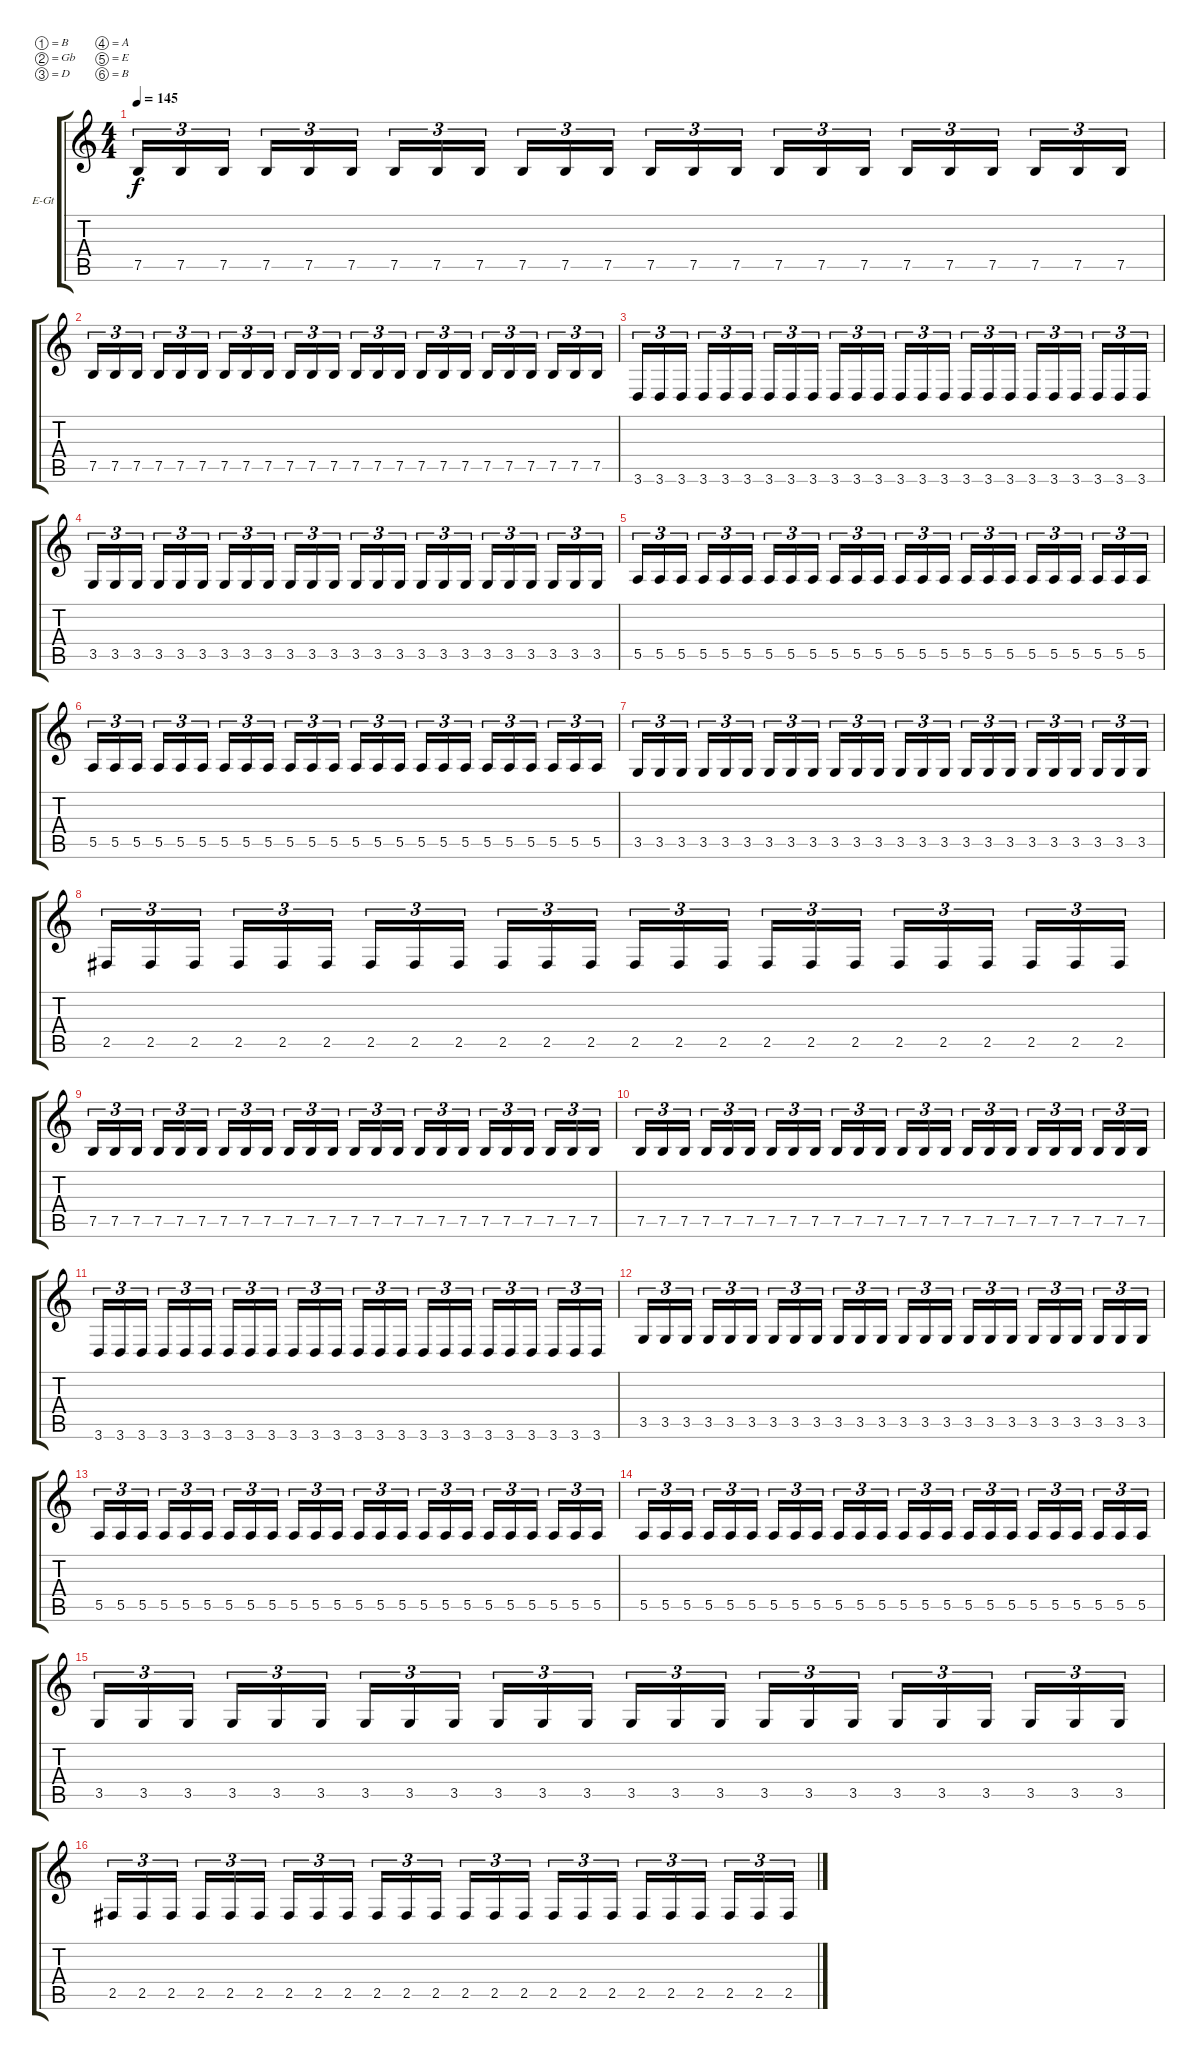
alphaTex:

\bracketExtendMode groupsimilarinstruments
\firstSystemTrackNameOrientation horizontal
\otherSystemsTrackNameOrientation horizontal
\track ("OLAVI MIKKONEN" "E-Gt") {instrument distortionguitar}
\staff {score tabs}
\tuning (B3 Gb3 D3 A2 E2 B1)
\ts (4 4)
\tempo 145
\clef g2
\ks c
7.5.16{tu (3 2) dy f} 7.5.16{tu (3 2)} 7.5.16{tu (3 2)} 7.5.16{tu (3 2)} 7.5.16{tu (3 2)} 7.5.16{tu (3 2)} 7.5.16{tu (3 2)} 7.5.16{tu (3 2)} 7.5.16{tu (3 2)} 7.5.16{tu (3 2)} 7.5.16{tu (3 2)} 7.5.16{tu (3 2)} 7.5.16{tu (3 2)} 7.5.16{tu (3 2)} 7.5.16{tu (3 2)} 7.5.16{tu (3 2)} 7.5.16{tu (3 2)} 7.5.16{tu (3 2)} 7.5.16{tu (3 2)} 7.5.16{tu (3 2)} 7.5.16{tu (3 2)} 7.5.16{tu (3 2)} 7.5.16{tu (3 2)} 7.5.16{tu (3 2)} |
7.5.16{tu (3 2)} 7.5.16{tu (3 2)} 7.5.16{tu (3 2)} 7.5.16{tu (3 2)} 7.5.16{tu (3 2)} 7.5.16{tu (3 2)} 7.5.16{tu (3 2)} 7.5.16{tu (3 2)} 7.5.16{tu (3 2)} 7.5.16{tu (3 2)} 7.5.16{tu (3 2)} 7.5.16{tu (3 2)} 7.5.16{tu (3 2)} 7.5.16{tu (3 2)} 7.5.16{tu (3 2)} 7.5.16{tu (3 2)} 7.5.16{tu (3 2)} 7.5.16{tu (3 2)} 7.5.16{tu (3 2)} 7.5.16{tu (3 2)} 7.5.16{tu (3 2)} 7.5.16{tu (3 2)} 7.5.16{tu (3 2)} 7.5.16{tu (3 2)} |
3.6.16{tu (3 2)} 3.6.16{tu (3 2)} 3.6.16{tu (3 2)} 3.6.16{tu (3 2)} 3.6.16{tu (3 2)} 3.6.16{tu (3 2)} 3.6.16{tu (3 2)} 3.6.16{tu (3 2)} 3.6.16{tu (3 2)} 3.6.16{tu (3 2)} 3.6.16{tu (3 2)} 3.6.16{tu (3 2)} 3.6.16{tu (3 2)} 3.6.16{tu (3 2)} 3.6.16{tu (3 2)} 3.6.16{tu (3 2)} 3.6.16{tu (3 2)} 3.6.16{tu (3 2)} 3.6.16{tu (3 2)} 3.6.16{tu (3 2)} 3.6.16{tu (3 2)} 3.6.16{tu (3 2)} 3.6.16{tu (3 2)} 3.6.16{tu (3 2)} |
3.5.16{tu (3 2)} 3.5.16{tu (3 2)} 3.5.16{tu (3 2)} 3.5.16{tu (3 2)} 3.5.16{tu (3 2)} 3.5.16{tu (3 2)} 3.5.16{tu (3 2)} 3.5.16{tu (3 2)} 3.5.16{tu (3 2)} 3.5.16{tu (3 2)} 3.5.16{tu (3 2)} 3.5.16{tu (3 2)} 3.5.16{tu (3 2)} 3.5.16{tu (3 2)} 3.5.16{tu (3 2)} 3.5.16{tu (3 2)} 3.5.16{tu (3 2)} 3.5.16{tu (3 2)} 3.5.16{tu (3 2)} 3.5.16{tu (3 2)} 3.5.16{tu (3 2)} 3.5.16{tu (3 2)} 3.5.16{tu (3 2)} 3.5.16{tu (3 2)} |
5.5.16{tu (3 2)} 5.5.16{tu (3 2)} 5.5.16{tu (3 2)} 5.5.16{tu (3 2)} 5.5.16{tu (3 2)} 5.5.16{tu (3 2)} 5.5.16{tu (3 2)} 5.5.16{tu (3 2)} 5.5.16{tu (3 2)} 5.5.16{tu (3 2)} 5.5.16{tu (3 2)} 5.5.16{tu (3 2)} 5.5.16{tu (3 2)} 5.5.16{tu (3 2)} 5.5.16{tu (3 2)} 5.5.16{tu (3 2)} 5.5.16{tu (3 2)} 5.5.16{tu (3 2)} 5.5.16{tu (3 2)} 5.5.16{tu (3 2)} 5.5.16{tu (3 2)} 5.5.16{tu (3 2)} 5.5.16{tu (3 2)} 5.5.16{tu (3 2)} |
5.5.16{tu (3 2)} 5.5.16{tu (3 2)} 5.5.16{tu (3 2)} 5.5.16{tu (3 2)} 5.5.16{tu (3 2)} 5.5.16{tu (3 2)} 5.5.16{tu (3 2)} 5.5.16{tu (3 2)} 5.5.16{tu (3 2)} 5.5.16{tu (3 2)} 5.5.16{tu (3 2)} 5.5.16{tu (3 2)} 5.5.16{tu (3 2)} 5.5.16{tu (3 2)} 5.5.16{tu (3 2)} 5.5.16{tu (3 2)} 5.5.16{tu (3 2)} 5.5.16{tu (3 2)} 5.5.16{tu (3 2)} 5.5.16{tu (3 2)} 5.5.16{tu (3 2)} 5.5.16{tu (3 2)} 5.5.16{tu (3 2)} 5.5.16{tu (3 2)} |
3.5.16{tu (3 2)} 3.5.16{tu (3 2)} 3.5.16{tu (3 2)} 3.5.16{tu (3 2)} 3.5.16{tu (3 2)} 3.5.16{tu (3 2)} 3.5.16{tu (3 2)} 3.5.16{tu (3 2)} 3.5.16{tu (3 2)} 3.5.16{tu (3 2)} 3.5.16{tu (3 2)} 3.5.16{tu (3 2)} 3.5.16{tu (3 2)} 3.5.16{tu (3 2)} 3.5.16{tu (3 2)} 3.5.16{tu (3 2)} 3.5.16{tu (3 2)} 3.5.16{tu (3 2)} 3.5.16{tu (3 2)} 3.5.16{tu (3 2)} 3.5.16{tu (3 2)} 3.5.16{tu (3 2)} 3.5.16{tu (3 2)} 3.5.16{tu (3 2)} |
2.5.16{tu (3 2)} 2.5.16{tu (3 2)} 2.5.16{tu (3 2)} 2.5.16{tu (3 2)} 2.5.16{tu (3 2)} 2.5.16{tu (3 2)} 2.5.16{tu (3 2)} 2.5.16{tu (3 2)} 2.5.16{tu (3 2)} 2.5.16{tu (3 2)} 2.5.16{tu (3 2)} 2.5.16{tu (3 2)} 2.5.16{tu (3 2)} 2.5.16{tu (3 2)} 2.5.16{tu (3 2)} 2.5.16{tu (3 2)} 2.5.16{tu (3 2)} 2.5.16{tu (3 2)} 2.5.16{tu (3 2)} 2.5.16{tu (3 2)} 2.5.16{tu (3 2)} 2.5.16{tu (3 2)} 2.5.16{tu (3 2)} 2.5.16{tu (3 2)} |
7.5.16{tu (3 2)} 7.5.16{tu (3 2)} 7.5.16{tu (3 2)} 7.5.16{tu (3 2)} 7.5.16{tu (3 2)} 7.5.16{tu (3 2)} 7.5.16{tu (3 2)} 7.5.16{tu (3 2)} 7.5.16{tu (3 2)} 7.5.16{tu (3 2)} 7.5.16{tu (3 2)} 7.5.16{tu (3 2)} 7.5.16{tu (3 2)} 7.5.16{tu (3 2)} 7.5.16{tu (3 2)} 7.5.16{tu (3 2)} 7.5.16{tu (3 2)} 7.5.16{tu (3 2)} 7.5.16{tu (3 2)} 7.5.16{tu (3 2)} 7.5.16{tu (3 2)} 7.5.16{tu (3 2)} 7.5.16{tu (3 2)} 7.5.16{tu (3 2)} |
7.5.16{tu (3 2)} 7.5.16{tu (3 2)} 7.5.16{tu (3 2)} 7.5.16{tu (3 2)} 7.5.16{tu (3 2)} 7.5.16{tu (3 2)} 7.5.16{tu (3 2)} 7.5.16{tu (3 2)} 7.5.16{tu (3 2)} 7.5.16{tu (3 2)} 7.5.16{tu (3 2)} 7.5.16{tu (3 2)} 7.5.16{tu (3 2)} 7.5.16{tu (3 2)} 7.5.16{tu (3 2)} 7.5.16{tu (3 2)} 7.5.16{tu (3 2)} 7.5.16{tu (3 2)} 7.5.16{tu (3 2)} 7.5.16{tu (3 2)} 7.5.16{tu (3 2)} 7.5.16{tu (3 2)} 7.5.16{tu (3 2)} 7.5.16{tu (3 2)} |
3.6.16{tu (3 2)} 3.6.16{tu (3 2)} 3.6.16{tu (3 2)} 3.6.16{tu (3 2)} 3.6.16{tu (3 2)} 3.6.16{tu (3 2)} 3.6.16{tu (3 2)} 3.6.16{tu (3 2)} 3.6.16{tu (3 2)} 3.6.16{tu (3 2)} 3.6.16{tu (3 2)} 3.6.16{tu (3 2)} 3.6.16{tu (3 2)} 3.6.16{tu (3 2)} 3.6.16{tu (3 2)} 3.6.16{tu (3 2)} 3.6.16{tu (3 2)} 3.6.16{tu (3 2)} 3.6.16{tu (3 2)} 3.6.16{tu (3 2)} 3.6.16{tu (3 2)} 3.6.16{tu (3 2)} 3.6.16{tu (3 2)} 3.6.16{tu (3 2)} |
3.5.16{tu (3 2)} 3.5.16{tu (3 2)} 3.5.16{tu (3 2)} 3.5.16{tu (3 2)} 3.5.16{tu (3 2)} 3.5.16{tu (3 2)} 3.5.16{tu (3 2)} 3.5.16{tu (3 2)} 3.5.16{tu (3 2)} 3.5.16{tu (3 2)} 3.5.16{tu (3 2)} 3.5.16{tu (3 2)} 3.5.16{tu (3 2)} 3.5.16{tu (3 2)} 3.5.16{tu (3 2)} 3.5.16{tu (3 2)} 3.5.16{tu (3 2)} 3.5.16{tu (3 2)} 3.5.16{tu (3 2)} 3.5.16{tu (3 2)} 3.5.16{tu (3 2)} 3.5.16{tu (3 2)} 3.5.16{tu (3 2)} 3.5.16{tu (3 2)} |
5.5.16{tu (3 2)} 5.5.16{tu (3 2)} 5.5.16{tu (3 2)} 5.5.16{tu (3 2)} 5.5.16{tu (3 2)} 5.5.16{tu (3 2)} 5.5.16{tu (3 2)} 5.5.16{tu (3 2)} 5.5.16{tu (3 2)} 5.5.16{tu (3 2)} 5.5.16{tu (3 2)} 5.5.16{tu (3 2)} 5.5.16{tu (3 2)} 5.5.16{tu (3 2)} 5.5.16{tu (3 2)} 5.5.16{tu (3 2)} 5.5.16{tu (3 2)} 5.5.16{tu (3 2)} 5.5.16{tu (3 2)} 5.5.16{tu (3 2)} 5.5.16{tu (3 2)} 5.5.16{tu (3 2)} 5.5.16{tu (3 2)} 5.5.16{tu (3 2)} |
5.5.16{tu (3 2)} 5.5.16{tu (3 2)} 5.5.16{tu (3 2)} 5.5.16{tu (3 2)} 5.5.16{tu (3 2)} 5.5.16{tu (3 2)} 5.5.16{tu (3 2)} 5.5.16{tu (3 2)} 5.5.16{tu (3 2)} 5.5.16{tu (3 2)} 5.5.16{tu (3 2)} 5.5.16{tu (3 2)} 5.5.16{tu (3 2)} 5.5.16{tu (3 2)} 5.5.16{tu (3 2)} 5.5.16{tu (3 2)} 5.5.16{tu (3 2)} 5.5.16{tu (3 2)} 5.5.16{tu (3 2)} 5.5.16{tu (3 2)} 5.5.16{tu (3 2)} 5.5.16{tu (3 2)} 5.5.16{tu (3 2)} 5.5.16{tu (3 2)} |
3.5.16{tu (3 2)} 3.5.16{tu (3 2)} 3.5.16{tu (3 2)} 3.5.16{tu (3 2)} 3.5.16{tu (3 2)} 3.5.16{tu (3 2)} 3.5.16{tu (3 2)} 3.5.16{tu (3 2)} 3.5.16{tu (3 2)} 3.5.16{tu (3 2)} 3.5.16{tu (3 2)} 3.5.16{tu (3 2)} 3.5.16{tu (3 2)} 3.5.16{tu (3 2)} 3.5.16{tu (3 2)} 3.5.16{tu (3 2)} 3.5.16{tu (3 2)} 3.5.16{tu (3 2)} 3.5.16{tu (3 2)} 3.5.16{tu (3 2)} 3.5.16{tu (3 2)} 3.5.16{tu (3 2)} 3.5.16{tu (3 2)} 3.5.16{tu (3 2)} |
2.5.16{tu (3 2)} 2.5.16{tu (3 2)} 2.5.16{tu (3 2)} 2.5.16{tu (3 2)} 2.5.16{tu (3 2)} 2.5.16{tu (3 2)} 2.5.16{tu (3 2)} 2.5.16{tu (3 2)} 2.5.16{tu (3 2)} 2.5.16{tu (3 2)} 2.5.16{tu (3 2)} 2.5.16{tu (3 2)} 2.5.16{tu (3 2)} 2.5.16{tu (3 2)} 2.5.16{tu (3 2)} 2.5.16{tu (3 2)} 2.5.16{tu (3 2)} 2.5.16{tu (3 2)} 2.5.16{tu (3 2)} 2.5.16{tu (3 2)} 2.5.16{tu (3 2)} 2.5.16{tu (3 2)} 2.5.16{tu (3 2)} 2.5.16{tu (3 2)}
